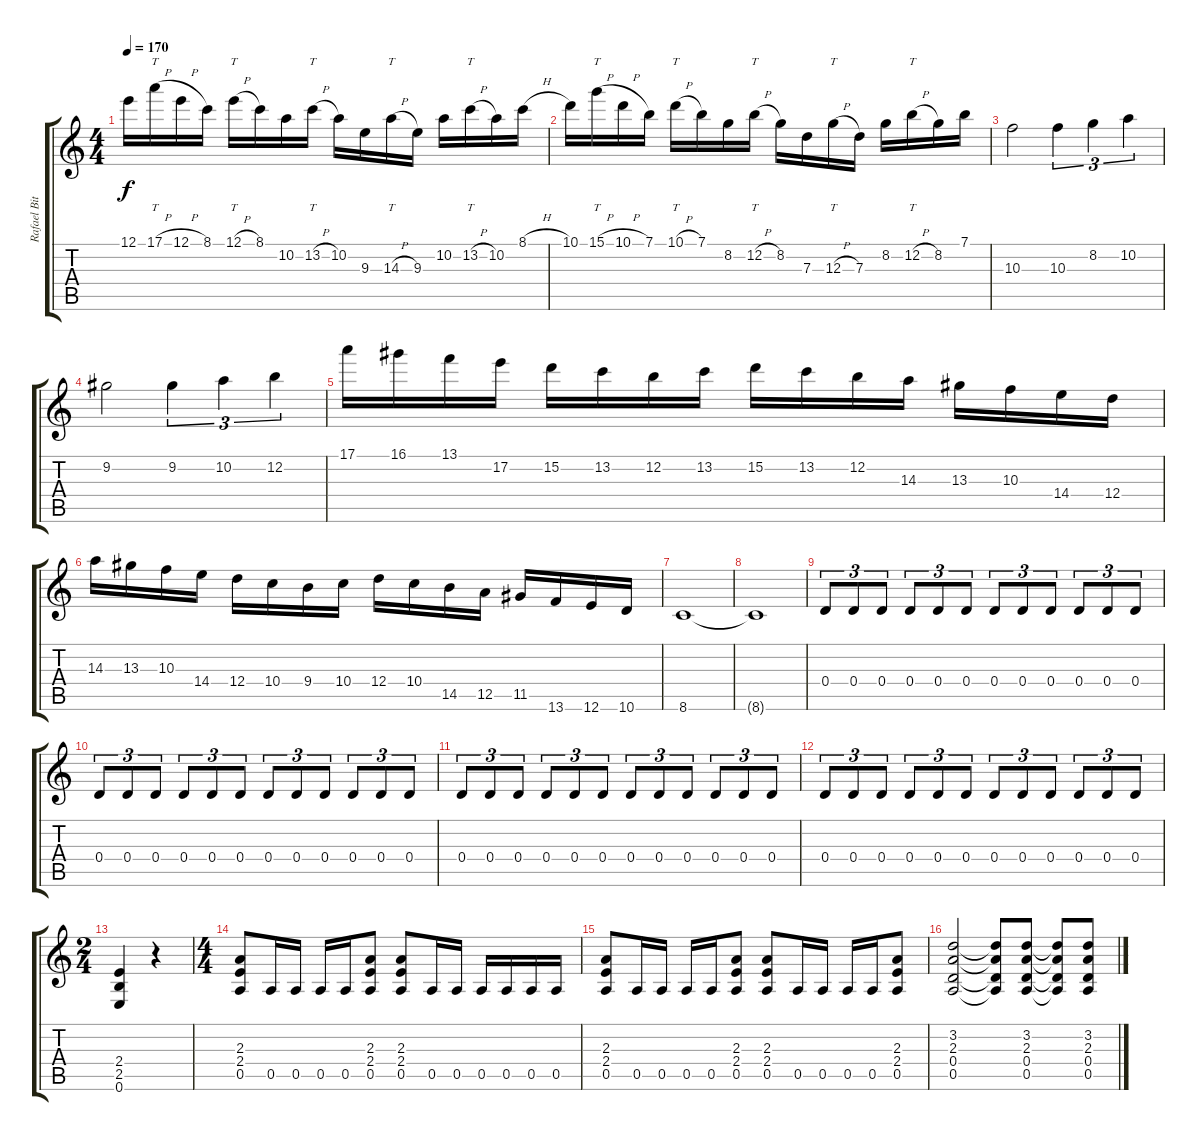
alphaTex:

\track ("Rafael Bittencourt" "Rafael Bit") {instrument distortionguitar}
\staff {score tabs}
\tuning (E4 B3 G3 D3 A2 E2) {hide}
\ts (4 4)
\tempo 170
\clef g2
\ks c
12.1.16{dy f} 17.1{h}.16{tt} 12.1{h}.16 8.1.16 12.1{h}.16{tt} 8.1.16 10.2.16 13.2{h}.16{tt} 10.2.16 9.3.16 14.3{h}.16{tt} 9.3.16 10.2.16 13.2{h}.16{tt} 10.2.16 8.1{h}.16 |
10.1.16 15.1{h}.16{tt} 10.1{h}.16 7.1.16 10.1{h}.16{tt} 7.1.16 8.2.16 12.2{h}.16{tt} 8.2.16 7.3.16 12.3{h}.16{tt} 7.3.16 8.2.16 12.2{h}.16{tt} 8.2.16 7.1.16 |
10.3.2 10.3.4{tu (3 2)} 8.2.4{tu (3 2)} 10.2.4{tu (3 2)} |
9.2.2 9.2.4{tu (3 2)} 10.2.4{tu (3 2)} 12.2.4{tu (3 2)} |
17.1.16 16.1.16 13.1.16 17.2.16 15.2.16 13.2.16 12.2.16 13.2.16 15.2.16 13.2.16 12.2.16 14.3.16 13.3.16 10.3.16 14.4.16 12.4.16 |
14.3.16 13.3.16 10.3.16 14.4.16 12.4.16 10.4.16 9.4.16 10.4.16 12.4.16 10.4.16 14.5.16 12.5.16 11.5.16 13.6.16 12.6.16 10.6.16 |
8.6.1 |
8.6{t}.1 |
0.4.8{tu (3 2)} 0.4.8{tu (3 2)} 0.4.8{tu (3 2)} 0.4.8{tu (3 2)} 0.4.8{tu (3 2)} 0.4.8{tu (3 2)} 0.4.8{tu (3 2)} 0.4.8{tu (3 2)} 0.4.8{tu (3 2)} 0.4.8{tu (3 2)} 0.4.8{tu (3 2)} 0.4.8{tu (3 2)} |
0.4.8{tu (3 2)} 0.4.8{tu (3 2)} 0.4.8{tu (3 2)} 0.4.8{tu (3 2)} 0.4.8{tu (3 2)} 0.4.8{tu (3 2)} 0.4.8{tu (3 2)} 0.4.8{tu (3 2)} 0.4.8{tu (3 2)} 0.4.8{tu (3 2)} 0.4.8{tu (3 2)} 0.4.8{tu (3 2)} |
0.4.8{tu (3 2)} 0.4.8{tu (3 2)} 0.4.8{tu (3 2)} 0.4.8{tu (3 2)} 0.4.8{tu (3 2)} 0.4.8{tu (3 2)} 0.4.8{tu (3 2)} 0.4.8{tu (3 2)} 0.4.8{tu (3 2)} 0.4.8{tu (3 2)} 0.4.8{tu (3 2)} 0.4.8{tu (3 2)} |
0.4.8{tu (3 2)} 0.4.8{tu (3 2)} 0.4.8{tu (3 2)} 0.4.8{tu (3 2)} 0.4.8{tu (3 2)} 0.4.8{tu (3 2)} 0.4.8{tu (3 2)} 0.4.8{tu (3 2)} 0.4.8{tu (3 2)} 0.4.8{tu (3 2)} 0.4.8{tu (3 2)} 0.4.8{tu (3 2)} |
\ts (2 4)
(2.4 2.5 0.6).4 r.4 |
\ts (4 4)
(2.3 2.4 0.5).8 0.5.16 0.5.16 0.5.16 0.5.16 (2.3 2.4 0.5).8 (2.3 2.4 0.5).8 0.5.16 0.5.16 0.5.16 0.5.16 0.5.16 0.5.16 |
(2.3 2.4 0.5).8 0.5.16 0.5.16 0.5.16 0.5.16 (2.3 2.4 0.5).8 (2.3 2.4 0.5).8 0.5.16 0.5.16 0.5.16 0.5.16 (2.3 2.4 0.5).8 |
(3.2 2.3 0.4 0.5).2 (3.2{t} 2.3{t} 0.4{t} 0.5{t}).8 (3.2 2.3 0.4 0.5).8 (3.2{t} 2.3{t} 0.4{t} 0.5{t}).8 (3.2 2.3 0.4 0.5).8
